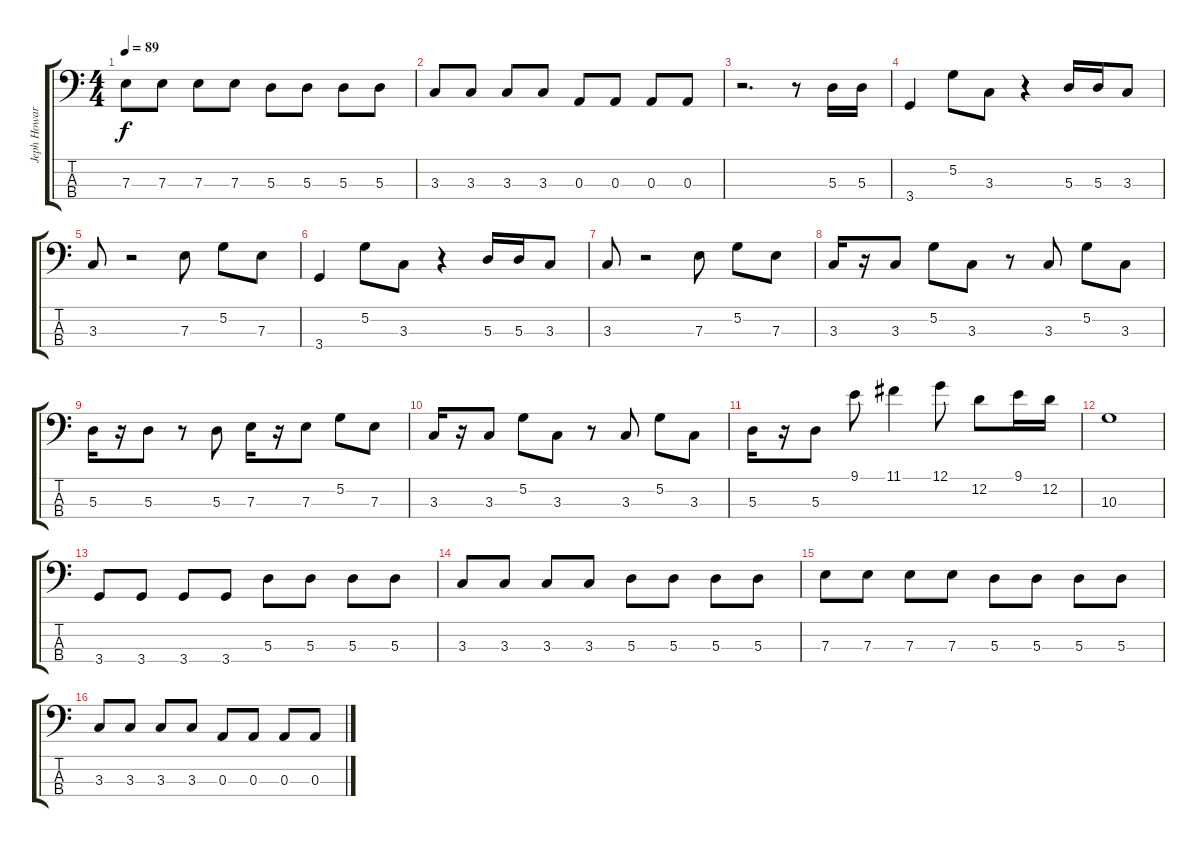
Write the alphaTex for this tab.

\track ("Jeph Howard - Bass" "Jeph Howar") {instrument electricbassfinger}
\staff {score tabs}
\tuning (G2 D2 A1 E1) {hide}
\ts (4 4)
\tempo 89
\clef f4
\ks c
7.3.8{dy f} 7.3.8 7.3.8 7.3.8 5.3.8 5.3.8 5.3.8 5.3.8 |
3.3.8 3.3.8 3.3.8 3.3.8 0.3.8 0.3.8 0.3.8 0.3.8 |
r.2{d} r.8 5.3.16 5.3.16 |
3.4.4 5.2.8 3.3.8 r.4 5.3.16 5.3.16 3.3.8 |
3.3.8 r.2 7.3.8 5.2.8 7.3.8 |
3.4.4 5.2.8 3.3.8 r.4 5.3.16 5.3.16 3.3.8 |
3.3.8 r.2 7.3.8 5.2.8 7.3.8 |
3.3.16 r.16 3.3.8 5.2.8 3.3.8 r.8 3.3.8 5.2.8 3.3.8 |
5.3.16 r.16 5.3.8 r.8 5.3.8 7.3.16 r.16 7.3.8 5.2.8 7.3.8 |
3.3.16 r.16 3.3.8 5.2.8 3.3.8 r.8 3.3.8 5.2.8 3.3.8 |
5.3.16 r.16 5.3.8 9.1.8 11.1.4 12.1.8 12.2.8 9.1.16 12.2.16 |
10.3.1 |
3.4.8 3.4.8 3.4.8 3.4.8 5.3.8 5.3.8 5.3.8 5.3.8 |
3.3.8 3.3.8 3.3.8 3.3.8 5.3.8 5.3.8 5.3.8 5.3.8 |
7.3.8 7.3.8 7.3.8 7.3.8 5.3.8 5.3.8 5.3.8 5.3.8 |
3.3.8 3.3.8 3.3.8 3.3.8 0.3.8 0.3.8 0.3.8 0.3.8
